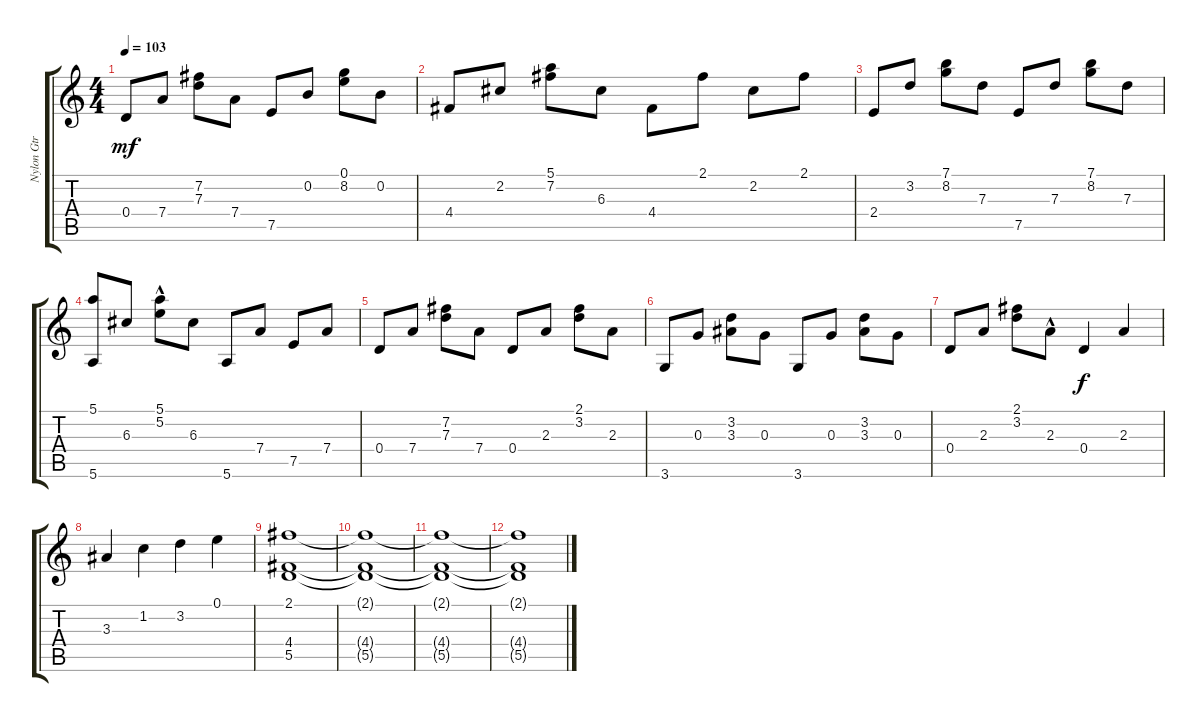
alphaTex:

\track ("Nylon Gtr 1" "Nylon Gtr ") {instrument acousticguitarnylon}
\staff {score tabs}
\tuning (E4 B3 G3 D3 A2 E2) {hide}
\ts (4 4)
\tempo 103
\clef g2
\ks c
0.4.8{dy mf} 7.4.8 (7.2 7.3).8 7.4.8 7.5.8 0.2.8 (0.1 8.2).8 0.2.8 |
4.4.8 2.2.8 (5.1 7.2).8 6.3.8 4.4.8 2.1.8 2.2.8 2.1.8 |
2.4.8 3.2.8 (7.1 8.2).8 7.3.8 7.5.8 7.3.8 (7.1 8.2).8 7.3.8 |
(5.1 5.6).8 6.3.8 (5.1{hac} 5.2).8 6.3.8 5.6.8 7.4.8 7.5.8 7.4.8 |
0.4.8 7.4.8 (7.2 7.3).8 7.4.8 0.4.8 2.3.8 (2.1 3.2).8 2.3.8 |
3.6.8 0.3.8 (3.2 3.3).8 0.3.8 3.6.8 0.3.8 (3.2 3.3).8 0.3.8 |
0.4.8 2.3.8 (2.1 3.2).8 2.3{hac}.8 0.4.4{dy f} 2.3.4 |
3.3.4 1.2.4 3.2.4 0.1.4 |
(2.1 4.4 5.5).1 |
(2.1{t} 4.4{t} 5.5{t}).1 |
(2.1{t} 4.4{t} 5.5{t}).1 |
(2.1{t} 4.4{t} 5.5{t}).1
